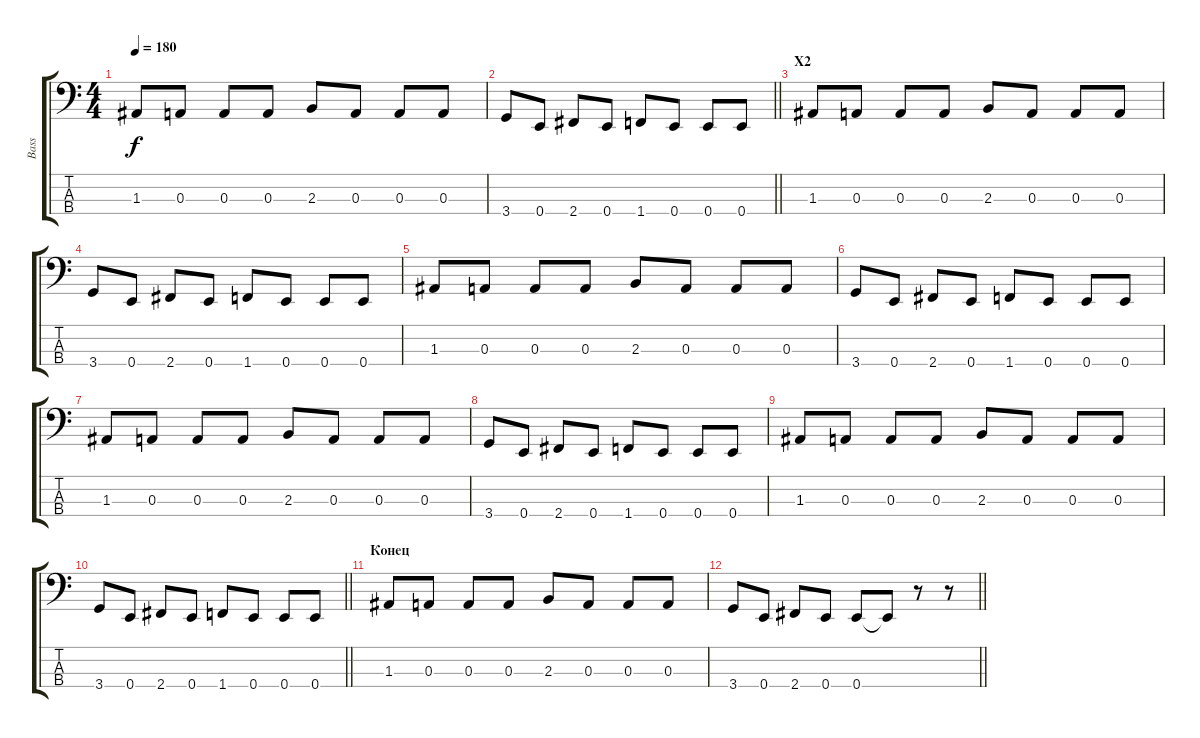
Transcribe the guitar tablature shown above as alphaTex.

\track ("Bass" "Bass") {instrument electricbassfinger}
\staff {score tabs}
\tuning (G2 D2 A1 E1) {hide}
\ts (4 4)
\tempo 180
\clef f4
\ks c
1.3.8{dy f} 0.3.8 0.3.8 0.3.8 2.3.8 0.3.8 0.3.8 0.3.8 |
\barLineRight lightlight
3.4.8 0.4.8 2.4.8 0.4.8 1.4.8 0.4.8 0.4.8 0.4.8 |
\section ("" "X2")
1.3.8 0.3.8 0.3.8 0.3.8 2.3.8 0.3.8 0.3.8 0.3.8 |
3.4.8 0.4.8 2.4.8 0.4.8 1.4.8 0.4.8 0.4.8 0.4.8 |
1.3.8 0.3.8 0.3.8 0.3.8 2.3.8 0.3.8 0.3.8 0.3.8 |
3.4.8 0.4.8 2.4.8 0.4.8 1.4.8 0.4.8 0.4.8 0.4.8 |
1.3.8 0.3.8 0.3.8 0.3.8 2.3.8 0.3.8 0.3.8 0.3.8 |
3.4.8 0.4.8 2.4.8 0.4.8 1.4.8 0.4.8 0.4.8 0.4.8 |
1.3.8 0.3.8 0.3.8 0.3.8 2.3.8 0.3.8 0.3.8 0.3.8 |
\barLineRight lightlight
3.4.8 0.4.8 2.4.8 0.4.8 1.4.8 0.4.8 0.4.8 0.4.8 |
\section ("" "Конец")
1.3.8 0.3.8 0.3.8 0.3.8 2.3.8 0.3.8 0.3.8 0.3.8 |
\barLineRight lightlight
3.4.8 0.4.8 2.4.8 0.4.8 0.4.8 0.4{t}.8 r.8 r.8
